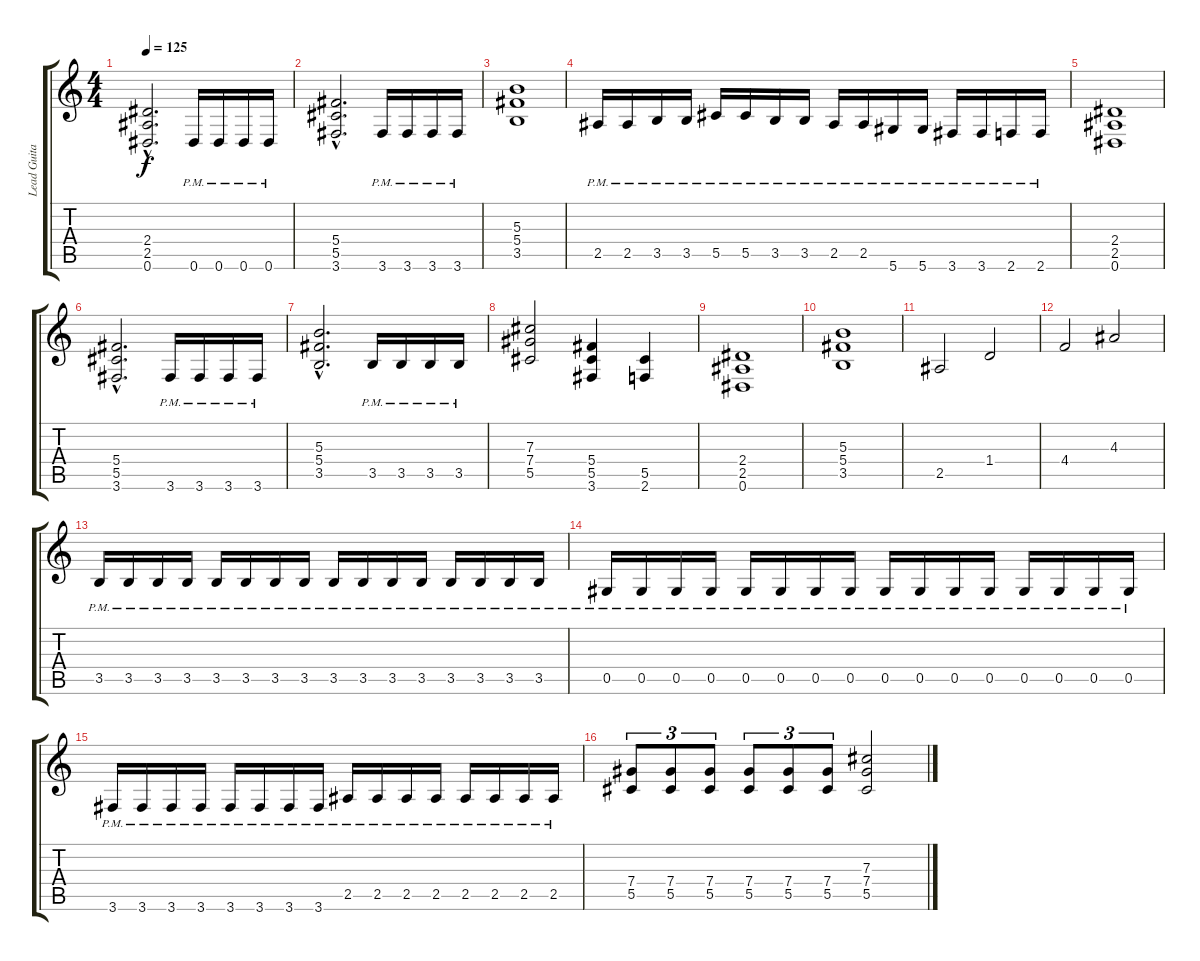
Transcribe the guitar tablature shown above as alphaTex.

\track ("Lead Guitar" "Lead Guita") {instrument distortionguitar}
\staff {score tabs}
\tuning (Eb4 Bb3 Gb3 Db3 Ab2 Eb2) {hide}
\ts (4 4)
\tempo 125
\clef g2
\ks c
(2.4{hac} 2.5{hac} 0.6{hac}).2{d dy f} 0.6{pm}.16 0.6{pm}.16 0.6{pm}.16 0.6{pm}.16 |
(5.4{hac} 5.5{hac} 3.6{hac}).2{d} 3.6{pm}.16 3.6{pm}.16 3.6{pm}.16 3.6{pm}.16 |
(5.3 5.4 3.5).1 |
2.5{pm}.16 2.5{pm}.16 3.5{pm}.16 3.5{pm}.16 5.5{pm}.16 5.5{pm}.16 3.5{pm}.16 3.5{pm}.16 2.5{pm}.16 2.5{pm}.16 5.6{pm}.16 5.6{pm}.16 3.6{pm}.16 3.6{pm}.16 2.6{pm}.16 2.6{pm}.16 |
(2.4 2.5 0.6).1 |
(5.4{hac} 5.5{hac} 3.6{hac}).2{d} 3.6{pm}.16 3.6{pm}.16 3.6{pm}.16 3.6{pm}.16 |
(5.3{hac} 5.4{hac} 3.5{hac}).2{d} 3.5{pm}.16 3.5{pm}.16 3.5{pm}.16 3.5{pm}.16 |
(7.3 7.4 5.5).2 (5.4 5.5 3.6).4 (5.5 2.6).4 |
(2.4 2.5 0.6).1 |
(5.3 5.4 3.5).1 |
2.5.2 1.4.2 |
4.4.2 4.3.2 |
3.5{pm}.16 3.5{pm}.16 3.5{pm}.16 3.5{pm}.16 3.5{pm}.16 3.5{pm}.16 3.5{pm}.16 3.5{pm}.16 3.5{pm}.16 3.5{pm}.16 3.5{pm}.16 3.5{pm}.16 3.5{pm}.16 3.5{pm}.16 3.5{pm}.16 3.5{pm}.16 |
0.5{pm}.16 0.5{pm}.16 0.5{pm}.16 0.5{pm}.16 0.5{pm}.16 0.5{pm}.16 0.5{pm}.16 0.5{pm}.16 0.5{pm}.16 0.5{pm}.16 0.5{pm}.16 0.5{pm}.16 0.5{pm}.16 0.5{pm}.16 0.5{pm}.16 0.5{pm}.16 |
3.6{pm}.16 3.6{pm}.16 3.6{pm}.16 3.6{pm}.16 3.6{pm}.16 3.6{pm}.16 3.6{pm}.16 3.6{pm}.16 2.5{pm}.16 2.5{pm}.16 2.5{pm}.16 2.5{pm}.16 2.5{pm}.16 2.5{pm}.16 2.5{pm}.16 2.5{pm}.16 |
(7.4 5.5).8{tu (3 2)} (7.4 5.5).8{tu (3 2)} (7.4 5.5).8{tu (3 2)} (7.4 5.5).8{tu (3 2)} (7.4 5.5).8{tu (3 2)} (7.4 5.5).8{tu (3 2)} (7.3 7.4 5.5).2
